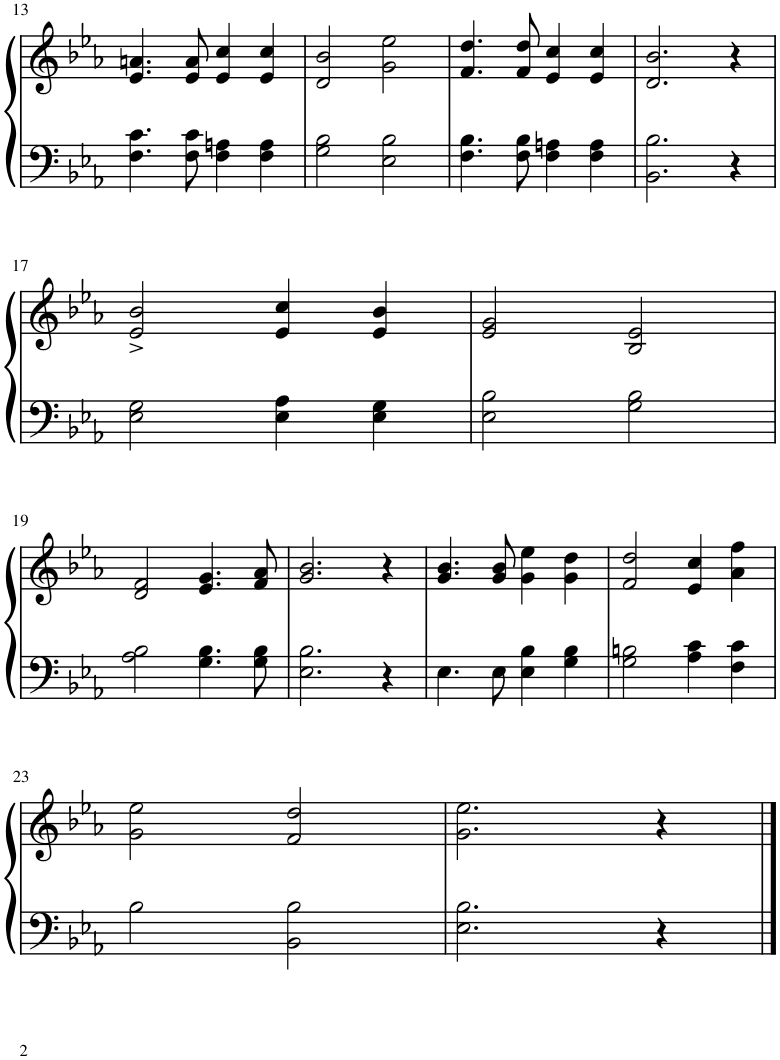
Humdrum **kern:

**kern	**kern
*part1	*part1
*staff2	*staff1
*I"Piano	*
*I'Pno.	*
!!LO:PB:g=z
*clefF4	*clefG2
*k[b-e-a-]	*k[b-e-a-]
*M4/4	*M4/4
=13	=13
4.F\ 4.c\	4.e-/ 4.an/
8F\ 8c\	8e-/ 8a/
4F\ 4An\	4e-/ 4cc/
4F\ 4A\	4e-/ 4cc/
=14	=14
2G\ 2B-\	2d/ 2b-/
2E-\ 2B-\	2g\ 2ee-\
=15	=15
4.F\ 4.B-\	4.f/ 4.dd/
8F\ 8B-\	8f/ 8dd/
4F\ 4An\	4e-/ 4cc/
4F\ 4A\	4e-/ 4cc/
=16	=16
2.BB-\ 2.B-\	2.d/ 2.b-/
4r	4r
!!LO:LB:g=z
=17	=17
2E-\ 2G\	2e-/^ 2b-/^
4E-\ 4A-\	4e-/ 4cc/
4E-\ 4G\	4e-/ 4b-/
=18	=18
2E-\ 2B-\	2e-/ 2g/
2G\ 2B-\	2B-/ 2e-/
!!LO:LB:g=z
=19	=19
2A-\ 2B-\	2d/ 2f/
4.G\ 4.B-\	4.e-/ 4.g/
8G\ 8B-\	8f/ 8a-/
=20	=20
2.E-\ 2.B-\	2.g/ 2.b-/
4r	4r
=21	=21
4.E-\	4.g/ 4.b-/
8E-\	8g/ 8b-/
4E-\ 4B-\	4g\ 4ee-\
4G\ 4B-\	4g\ 4dd\
=22	=22
2G\ 2Bn\	2f/ 2dd/
4A-\ 4c\	4e-/ 4cc/
4F\ 4c\	4a-\ 4ff\
!!LO:LB:g=z
=23	=23
2B-\	2g\ 2ee-\
2BB-\ 2B-\	2f/ 2dd/
=24	=24
2.E-\ 2.B-\	2.g\ 2.ee-\
4r	4r
==	==
*-	*-
